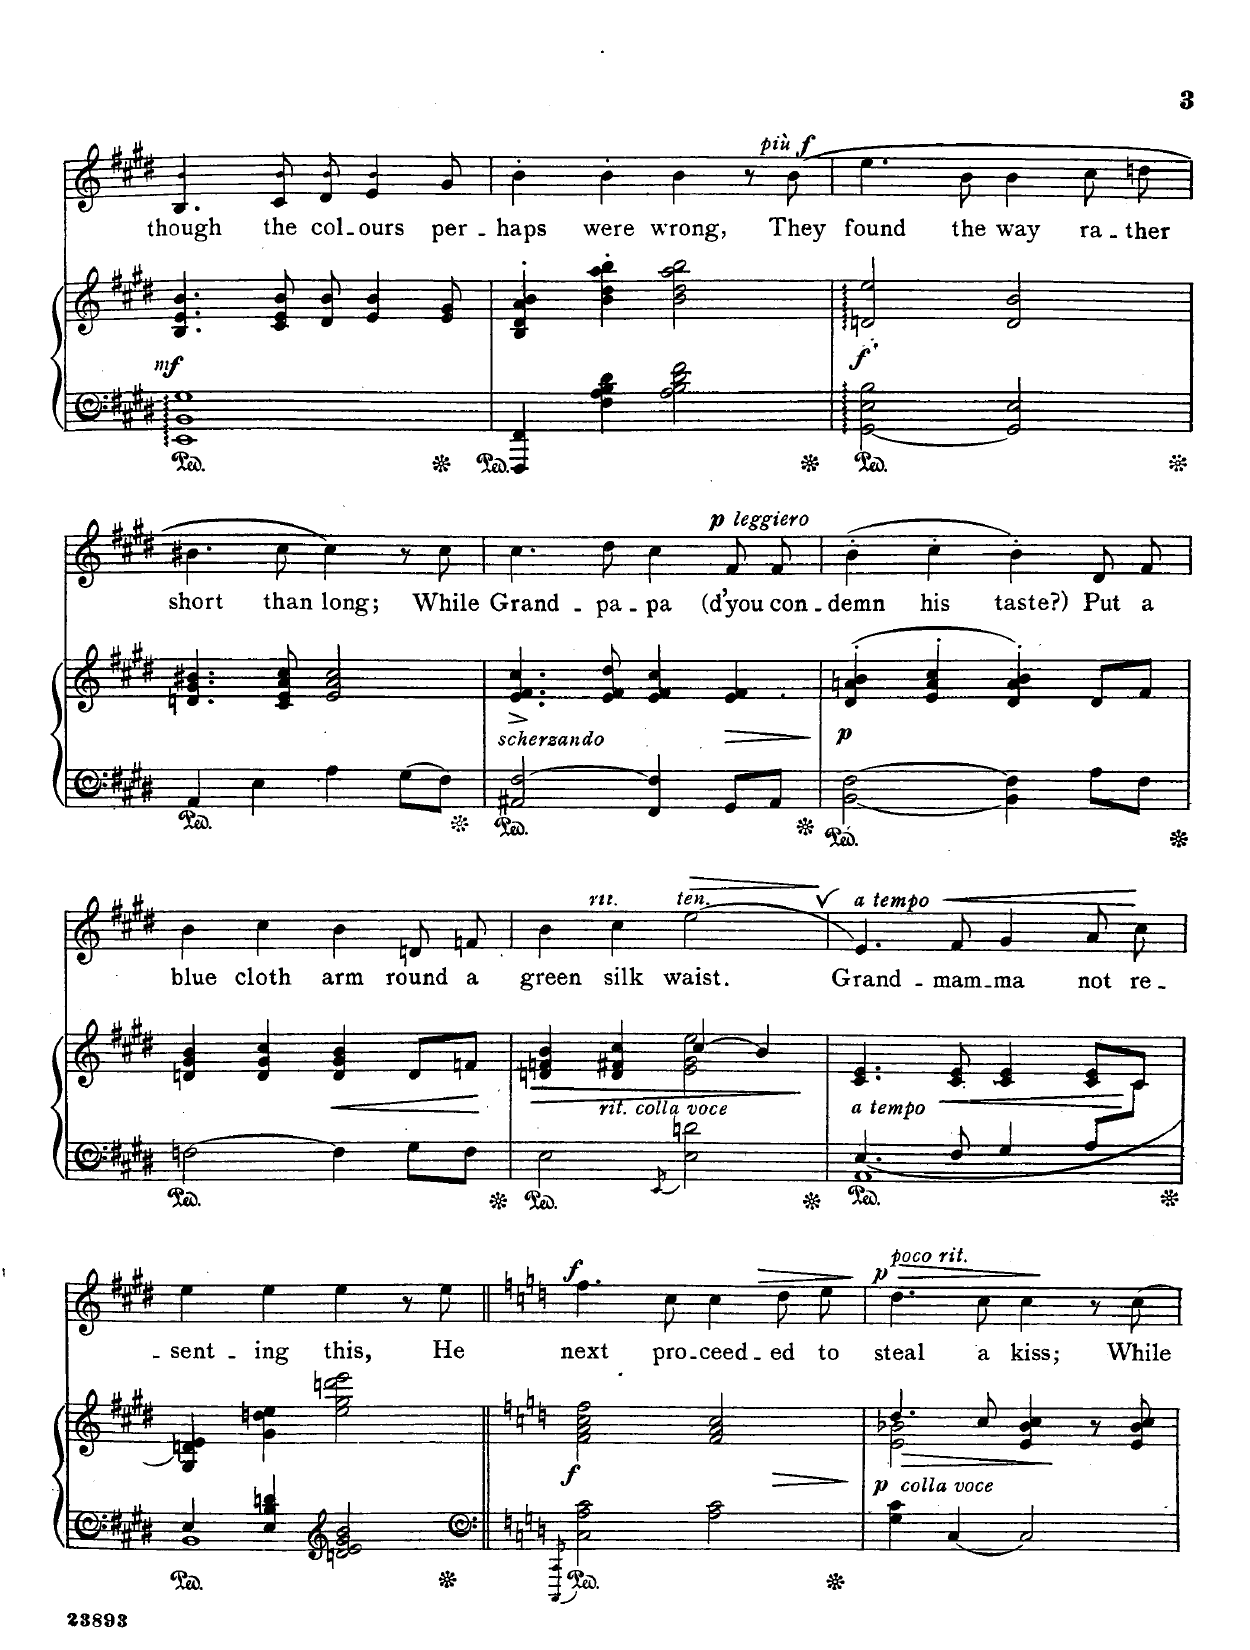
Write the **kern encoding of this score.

**kern	**kern	**dynam	**kern	**text	**dynam
*part2	*part2	*part2	*part1	*part1	*part1
*staff3	*staff2	*staff2/3	*staff1	*staff1	*staff1
*I"Piano	*	*	*I"Voice	*	*
*I'Pno	*	*	*	*	*
*clefF4	*clefG2	*	*clefG2	*	*
*k[f#c#g#d#]	*k[f#c#g#d#]	*	*k[f#c#g#d#]	*	*
*M4/4	*M4/4	*	*M4/4	*	*
*met(c)	*met(c)	*	*met(c)	*	*
=25	=25	=25	=25	=25	=25
*	*	*	*^	*	*
!	!	!LO:DY:b	!	!	!	!
1EE 1BB 1G#	4.B/ 4.e/ 4.b/	mf	4.B/	4.b/	though	.
.	8c#/ 8e/ 8b/	.	8c#/	8b/L	the	.
.	8d#/ 8b/	.	8d#/	8b/J	col-	.
.	4e/ 4b/	.	4e/	4b/	-ours	.
.	8e/ 8g#/	.	8g#/	8ryy	per-	.
*	*	*	*v	*v	*	*
=26	=26	=26	=26	=26	=26
4FFF#/ 4FF#/	4B/ 4d#/ 4a/ 4b/	.	4b'\	-haps	.
4F#\ 4A\ 4B\ 4d#\	4b\ 4dd#\ 4aa\ 4bb\	.	4b'\	were	.
2A\ 2B\ 2d#\ 2f#\	2b\ 2dd#\ 2aa\ 2bb\	.	4b\	wrong,	.
.	.	.	8r	.	.
!	!	!	!	!	!LO:DY:a
!	!	!	!	!	!LO:DY:n=1:a
.	.	.	(8b\	They	other-dynamics f
=27	=27	=27	=27	=27	=27
!	!	!LO:DY:b	!	!	!
[2GG#\: 2E\: 2B\:	2dn/ 2ee/	f	4.ee\	found	.
.	.	.	8b\	the	.
2GG#/] 2E/	2d/ 2b/	.	4b\	way	.
.	.	.	8cc#\L	ra-	.
.	.	.	8ddn\J	-ther	.
=28	=28	=28	=28	=28	=28
4AA/	4.dn/ 4.g#/ 4.b#X/	.	4.b#X\	short	.
4E\	.	.	.	.	.
.	8c#/ 8e/ 8a/ 8cc#/	.	8cc#\	than	.
4A\	2e/ 2a/ 2cc#/	.	4cc#\)	long;	.
8G#\L	.	.	8r	.	.
8F#\J	.	.	8cc#\	While	.
=29	=29	=29	=29	=29	=29
!	!LO:TX:i:t=scherzando	!	!	!	!
2AA#X/ [2F#/	4.e/^ 4.f#/^ 4.cc#/^	.	4.cc#\	Grand-	.
.	8e/ 8f#/ 8dd#/	.	8dd#\	-pa-	.
4FF#/ 4F#/]	4e/ 4f#/ 4cc#/	.	4cc#\	-pa	.
!	!	!LO:HP:b	!	!	!LO:DY:a
!	!	!	!	!	!LO:DY:n=1:a
8GG#/L	4e/ 4f#/	>	8f#/L	(d'you	p other-dynamics
8AA#/J	.	.	8f#/J	con-	.
.	.	]	.	.	.
=30	=30	=30	=30	=30	=30
!	!	!LO:DY:b	!	!	!
[2BB\ [2F#\	(>4d#/'> 4an/'> 4b/'>	p	(4b'\	-demn	.
.	4e/'> 4a/'> 4cc#/'>	.	4cc#'\	his	.
4BB\] 4F#\]	4d#/'> 4a/'> 4b/'>)	.	4b'\)	taste?)	.
8A\L	8d#/L	.	8d#/L	Put	.
8F#\J	8f#/J	.	8f#/J	a	.
=31	=31	=31	=31	=31	=31
[2Fn\	4dn/ 4g#/ 4b/	.	4b\	blue	.
.	4d/ 4g#/ 4cc#/	.	4cc#\	cloth	.
!	!	!LO:HP:b	!	!	!
4F\]	4d/ 4g#/ 4b/	<	4b\	arm	.
8G#\L	8d/L	.	8dn/L	round	.
8F\J	8fn/J	.	8fn/J	a	.
.	.	[	.	.	.
=32	=32	=32	=32	=32	=32
!	!	!LO:HP:b	!	!	!
*	*^	*	*	*	*
2E\	4dn/ 4fn/ 4b/	2ryy	>	4b\	green	.
!	!	!	!	!LO:TX:i:t=rit.	!	!
!	!LO:TX:i:t=rit. colla voce	!	!	!	!	!
.	4d/ 4f#X/ 4cc#/	.	.	4cc#\	silk	.
8qEE/	.	.	.	.	.	.
!	!	!	!	!LO:TX:i:t=ten.	!	!
!	!	!	!	!	!	!LO:HP:b
2E\ 2dn\	(4cc#/	2e\ 2g#\ 2ee\	.	(2ee,\	waist.	>
.	4b/)	.	.	.	.	.
*	*v	*v	*	*	*	*
.	.	]	.	.	]
=33	=33	=33	=33	=33	=33
*ped	*	*	*	*	*
*^	*^	*	*	*	*
!	!	!	!	!	!LO:TX:i:t=a tempo	!	!
!	!	!LO:TX:i:t=a tempo	!	!	!	!	!
4.E/	1AA	4.c#/ 4.e/	2..ryy	.	4.e/)	Grand-	.
!	!	!	!	!LO:HP:b	!	!	!LO:HP:b
8F#/	.	8c#/ 8e/	.	<	8f#/	-mam-	<
4G#/	.	4c#/ 4e/	.	.	4g#/	-ma	.
8A/L	.	8c#/ 8e/L	.	.	8a\L	not	.
8ryy	.	8c#/J	8c#\J	[	8cc#\J	re-	[
*	*	*v	*v	*	*	*	*
=34	=34	=34	=34	=34	=34	=34
*	*	*Xped	*	*	*	*
4E/	1BB	4G#/ 4dn/ 4e/	.	4ee\	-– sent-	.
4E/ 4B/ 4dn/	.	4g#\ 4ddn\ 4ee\	.	4ee\	-ing	.
*clefG2	*	*	*	*	*	*
2dn/ 2e/ 2g#/ 2b/	.	2ee\ 2gg#\ 2dddn\ 2eee\	.	4ee\	this,	.
.	.	.	.	8r	.	.
.	.	.	.	8ee\	He	.
*v	*v	*	*	*	*	*
=35||	=35||	=35||	=35||	=35||	=35||
*clefF4	*	*	*	*	*
*k[]	*k[]	*	*k[]	*	*
8qCCC/ 8qCC/	.	.	.	.	.
!	!	!LO:DY:b	!	!	!LO:DY:a
2C\ 2A\ 2c\	2f\ 2a\ 2cc\ 2ff\	f	4.ff\	next	f
.	.	.	8cc\	pro-	.
!	!	!LO:HP:b	!	!	!LO:HP:b
2A\ 2c\	2f/ 2a/ 2cc/	>	4cc\	-ceed-	>
.	.	.	8dd\L	-ed	.
.	.	.	8ee\J	to	.
.	.	]	.	.	]
=36	=36	=36	=36	=36	=36
!	!	!	!LO:TX:i:t=poco rit.	!	!
!LO:TX:i:t=colla voce	!	!	!	!	!
!	!	!LO:HP:b	!	!	!LO:HP:b
*	*^	*	*	*	*
!	!	!	!LO:DY:n=1:b	!	!	!LO:DY:n=1:a
4G\ 4c\	4.dd/	2e\ 2b-X\	> p	4.dd\	steal	> p
[4C/	.	.	.	.	.	.
.	8cc/	.	.	8cc\	a	.
2C/]	4e/ 4b-/ 4cc/	2ryy	.	4cc\	kiss;	.
.	8r	.	]	8r	.	]
.	8e/ 8b-/ 8cc/	.	.	8cc\	While	.
*	*v	*v	*	*	*	*
=	=	=	=	=	=
*-	*-	*-	*-	*-	*-
